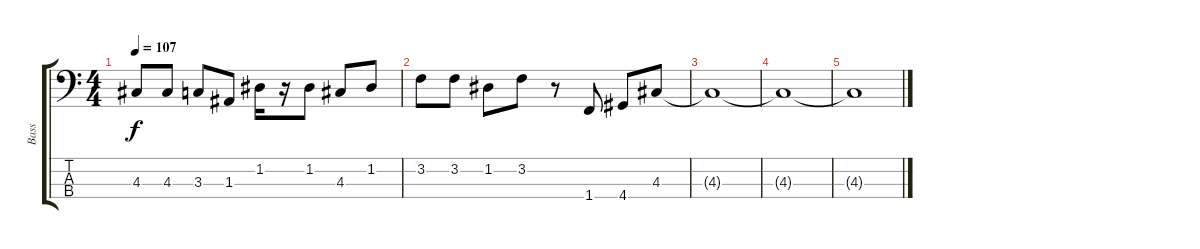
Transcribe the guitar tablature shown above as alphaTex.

\track ("Bass" "Bass") {instrument slapbass2}
\staff {score tabs}
\tuning (G2 D2 A1 E1) {hide}
\ts (4 4)
\tempo 107
\clef f4
\ks c
4.3{t}.8{dy f} 4.3.8 3.3.8 1.3.8 1.2.16 r.16 1.2.8 4.3.8 1.2.8 |
3.2.8 3.2.8 1.2.8 3.2.8 r.8 1.4.8 4.4.8 4.3.8 |
4.3{t}.1 |
4.3{t}.1 |
4.3{t}.1
